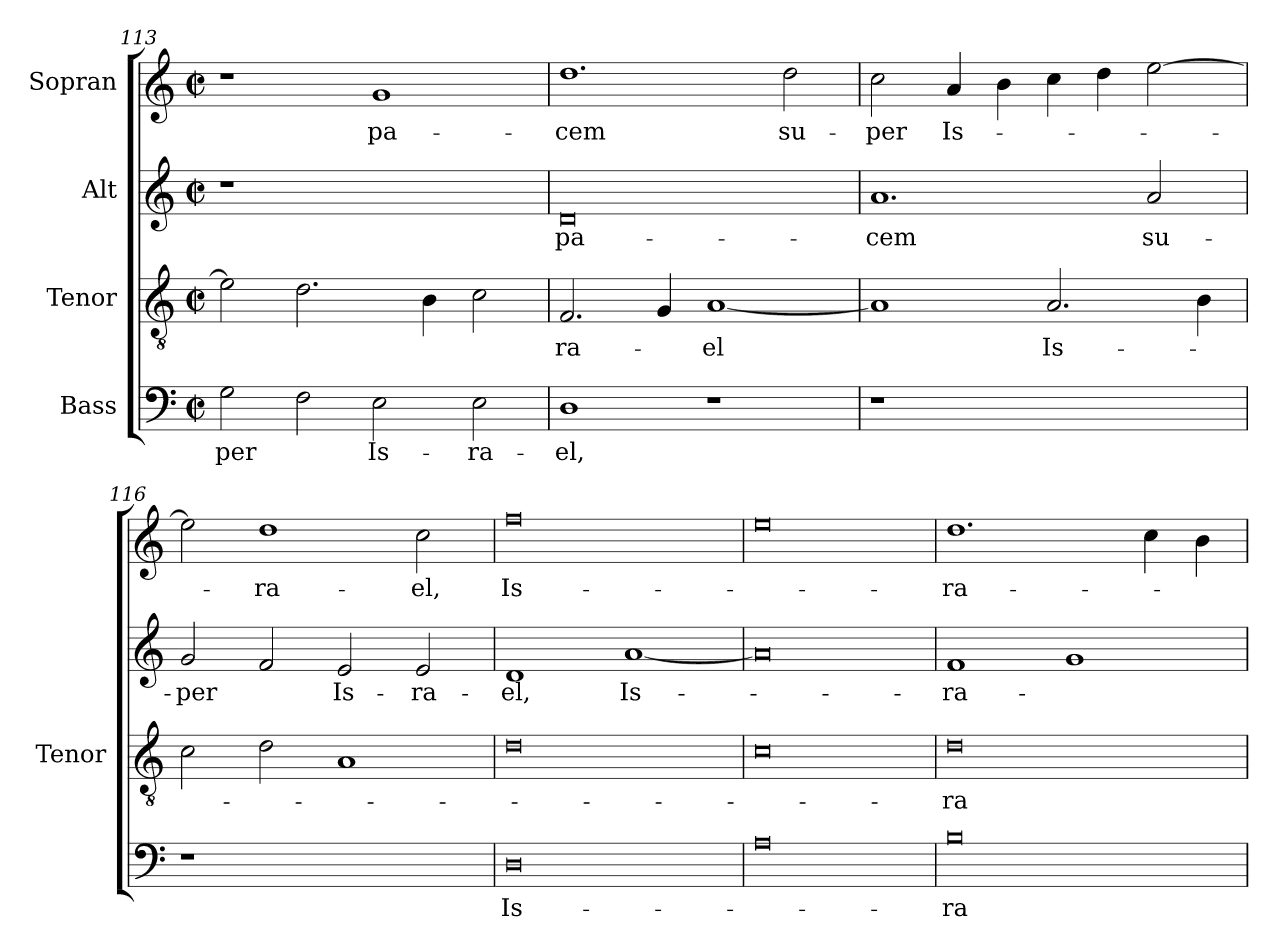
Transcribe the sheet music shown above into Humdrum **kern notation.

**kern	**text	**kern	**text	**kern	**text	**kern	**text
*part4	*part4	*part3	*part3	*part2	*part2	*part1	*part1
*staff4	*staff4	*staff3	*staff3	*staff2	*staff2	*staff1	*staff1
*I"Bass	*	*I"Tenor	*	*I"Alt	*	*I"Sopran	*
*	*	*I'Tenor	*	*	*	*	*
*clefF4	*	*clefGv2	*	*clefG2	*	*clefG2	*
*	*	*ITrd7c12	*	*	*	*	*
*k[]	*	*k[]	*	*k[]	*	*k[]	*
*M2/2	*	*M2/2	*	*M2/2	*	*M2/2	*
*met(c|)	*	*met(c|)	*	*met(c|)	*	*met(c|)	*
=113	=113	=113	=113	=113	=113	=113	=113
!	!LO:LY:b:color=#000000	!	!	!LO:N:vis=1	!	!	!
2Gi\	-per	2Ei\]	.	1r	.	1r	.
2Fi\	.	2.Di\	.	.	.	.	.
!	!LO:LY:b:color=#000000	!	!	!	!	!	!
!	!	!	!	!	!	!	!LO:LY:b:color=#000000
2Ei\	Is-	.	.	1ryy	.	1gi	pa-
.	.	4BBi\	.	.	.	.	.
!	!LO:LY:b:color=#000000	!	!	!	!	!	!
2Ei\	-ra-	2Ci\	.	.	.	.	.
=114	=114	=114	=114	=114	=114	=114	=114
!	!LO:LY:b:color=#000000	!	!	!	!	!	!
!	!	!	!LO:LY:b:color=#000000	!	!	!	!
!	!	!	!	!	!LO:LY:b:color=#000000	!	!
!	!	!	!	!	!	!	!LO:LY:b:color=#000000
1Di	-el,	2.FFi/	-ra-	0di	pa-	1.ddi	-cem
.	.	4GGi/	.	.	.	.	.
!	!	!	!LO:LY:b:color=#000000	!	!	!	!
1r	.	[<1AAi	-el	.	.	.	.
!	!	!	!	!	!	!	!LO:LY:b:color=#000000
.	.	.	.	.	.	2ddi\	su-
!!LO:LB:g=z
=115	=115	=115	=115	=115	=115	=115	=115
!LO:N:vis=1	!	!	!	!	!	!	!
!	!	!	!	!	!LO:LY:b:color=#000000	!	!
!	!	!	!	!	!	!	!LO:LY:b:color=#000000
1r	.	1AAi]	.	1.ai	-cem	2cci\	-per
!	!	!	!	!	!	!	!LO:LY:b:color=#000000
.	.	.	.	.	.	4ai/	Is-
.	.	.	.	.	.	4bi\	.
!	!	!	!LO:LY:b:color=#000000	!	!	!	!
1ryy	.	2.AAi/	Is-	.	.	4cci\	.
.	.	.	.	.	.	4ddi\	.
!	!	!	!	!	!LO:LY:b:color=#000000	!	!
.	.	.	.	2ai/	su-	[>2eei\	.
.	.	4BBi\	.	.	.	.	.
=116	=116	=116	=116	=116	=116	=116	=116
!LO:N:vis=1	!	!	!	!	!	!	!
!	!	!	!	!	!LO:LY:b:color=#000000	!	!
1r	.	2Ci\	.	2gi/	-per	2eei\]	.
!	!	!	!	!	!	!	!LO:LY:b:color=#000000
.	.	2Di\	.	2fi/	.	1ddi	-ra-
!	!	!	!	!	!LO:LY:b:color=#000000	!	!
1ryy	.	1AAi	.	2ei/	Is-	.	.
!	!	!	!	!	!LO:LY:b:color=#000000	!	!
!	!	!	!	!	!	!	!LO:LY:b:color=#000000
.	.	.	.	2ei/	-ra-	2cci\	-el,
=117	=117	=117	=117	=117	=117	=117	=117
!	!LO:LY:b:color=#000000	!	!	!	!	!	!
!	!	!	!	!	!LO:LY:b:color=#000000	!	!
!	!	!	!	!	!	!	!LO:LY:b:color=#000000
0Di	Is-	0Di	.	1di	-el,	0ffi	Is-
!	!	!	!	!	!LO:LY:b:color=#000000	!	!
.	.	.	.	[<1ai	Is-	.	.
=118	=118	=118	=118	=118	=118	=118	=118
0Ai	.	0Ci	.	0ai]	.	0eei	.
=119	=119	=119	=119	=119	=119	=119	=119
!	!LO:LY:b:color=#000000	!	!	!	!	!	!
!	!	!	!LO:LY:b:color=#000000	!	!	!	!
!	!	!	!	!	!LO:LY:b:color=#000000	!	!
!	!	!	!	!	!	!	!LO:LY:b:color=#000000
0Bi	-ra-	0Di	-ra-	1fi	-ra-	1.ddi	-ra-
.	.	.	.	1gi	.	.	.
.	.	.	.	.	.	4cci\	.
.	.	.	.	.	.	4bi\	.
=	=	=	=	=	=	=	=
*-	*-	*-	*-	*-	*-	*-	*-
